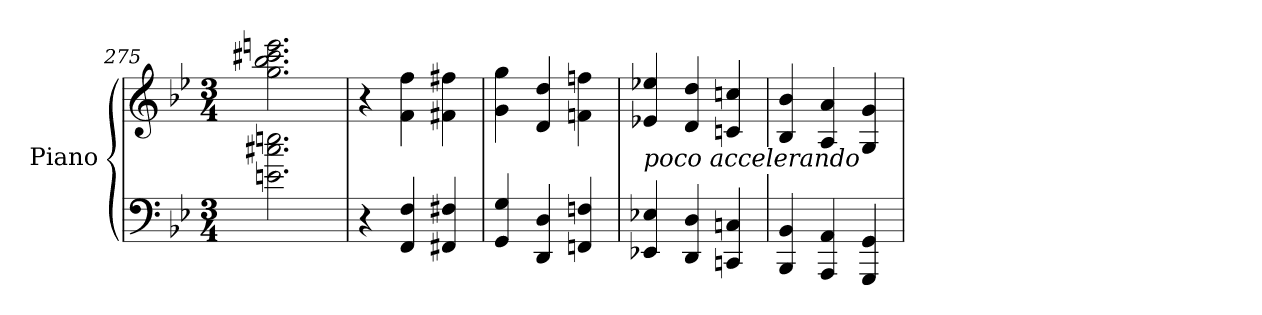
**kern	**kern
*part1	*part1
*staff2	*staff1
*I"Piano	*
*I'Pno.	*
*clefF4	*clefG2
*k[b-e-]	*k[b-e-]
*M3/4	*M3/4
=275	=275
2.en\ 2.cc#X\ 2.een\	2.gg\ 2.bb-\ 2.ccc#X\ 2.eeen\
=276	=276
4r	4r
4FF/ 4F/	4f\ 4ff\
4FF#X/ 4F#X/	4f#X\ 4ff#X\
!!LO:LB:g=z
=277	=277
4GG/ 4G/	4g\ 4gg\
4DD/ 4D/	4d/ 4dd/
4FFn/ 4Fn/	4fn\ 4ffn\
=278	=278
!	!LO:TX:b:i:t=poco accelerando
4EE-X/ 4E-X/	4e-X/ 4ee-X/
4DD/ 4D/	4d/ 4dd/
4CCn/ 4Cn/	4cn/ 4ccn/
=279	=279
4BBB-/ 4BB-/	4B-/ 4b-/
4AAA/ 4AA/	4A/ 4a/
4GGG/ 4GG/	4G/ 4g/
=	=
*-	*-
